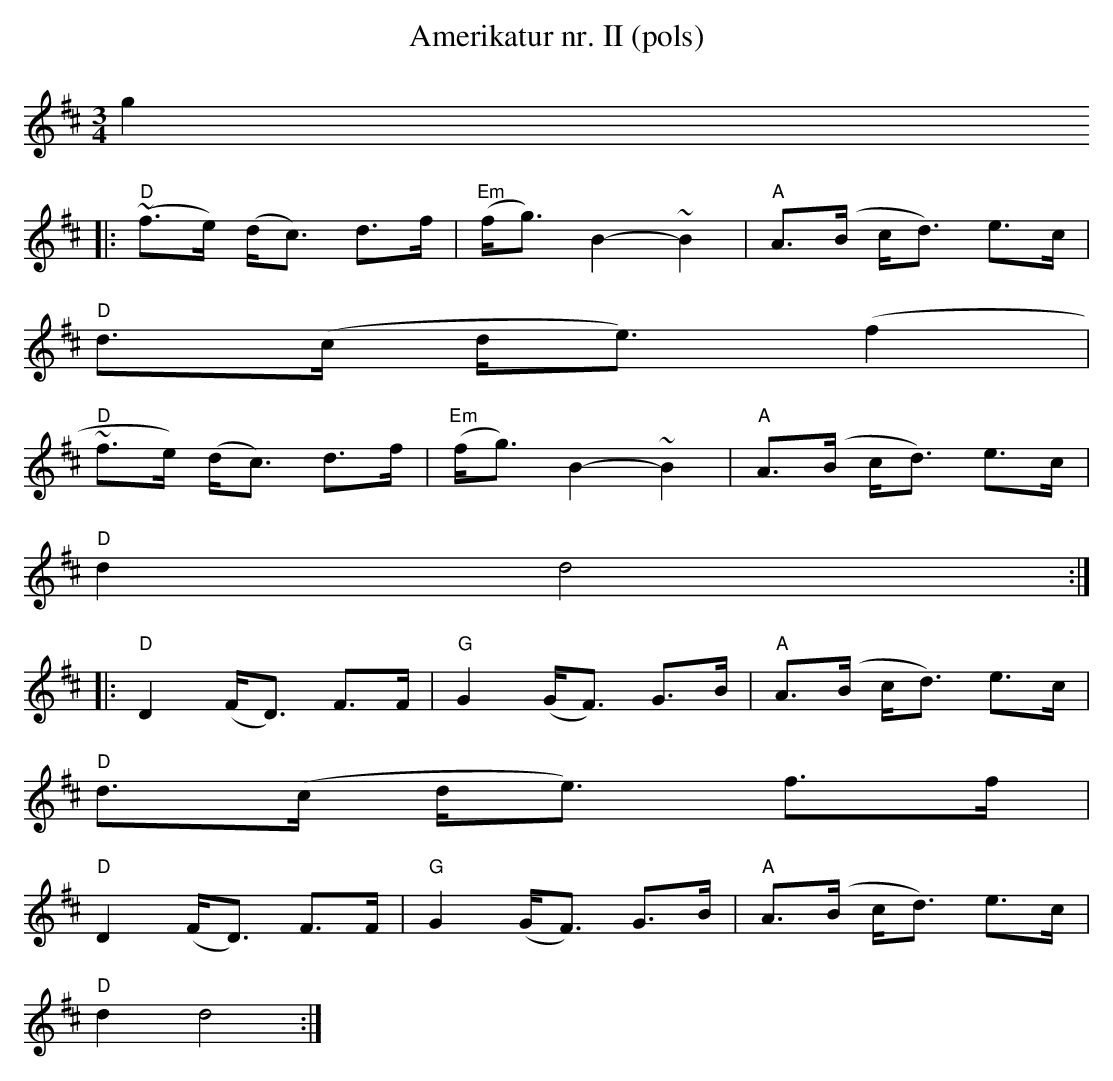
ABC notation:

X:1
T:Amerikatur nr. II (pols)
M:3/4
L:1/8
K:D
g2
|: "D"~(f>e) (d<c) d>f | "Em"(f<g) B2- ~B2 | "A"A>(B c<d) e>c |
    "D"d>(c d<e) (f2 |
    "D"~f>e) (d<c) d>f | "Em"(f<g) B2- ~B2| "A"A>(B c<d) e>c |
    "D"d2 d4 :|
|: "D"D2 (F<D) F>F | "G"G2 (G<F) G>B | "A"A>(B c<d) e>c |
   "D"d>(c d<e) f>f |
   "D"D2 (F<D) F>F | "G"G2 (G<F) G>B | "A"A>(B c<d) e>c |
   "D"d2 d4 :|
